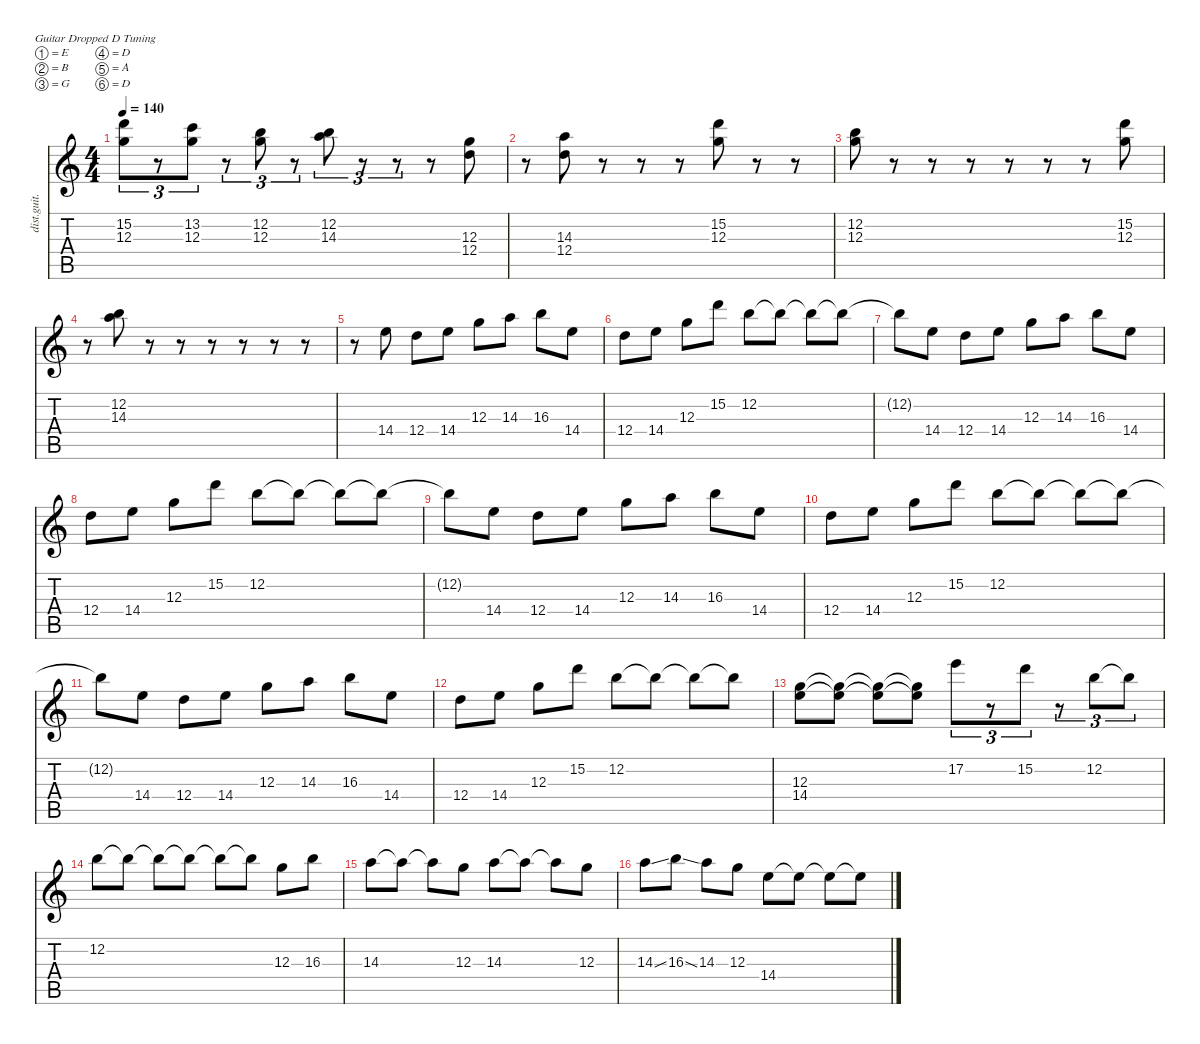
\defaultSystemsLayout 4
\hideDynamics
\bracketExtendMode nobrackets
\otherSystemsTrackNameOrientation horizontal
\track ("L" "dist.guit.") {instrument distortionguitar}
\staff {score tabs}
\tuning (E4 B3 G3 D3 A2 D2)
\ts (4 4)
\tempo 140
\clef g2
\ks c
(12.3 15.2).8{tu (3 2) dy mf beam Down} r.8{tu (3 2) beam Down} (12.3 13.2).8{tu (3 2) beam Down} r.8{tu (3 2) beam Down} (12.3 12.2).8{tu (3 2) beam Down} r.8{tu (3 2) beam Down} (14.3 12.2).8{tu (3 2) beam Down} r.8{tu (3 2) beam Down} r.8{tu (3 2) beam Down} r.8{beam Down} (12.3 12.4).8{beam Down} |
r.8{beam Down} (12.4 14.3).8{beam Down} r.8{beam Down} r.8{beam Down} r.8{beam Down} (12.3 15.2).8{beam Down} r.8{beam Down} r.8{beam Down} |
(12.3 12.2).8{beam Down} r.8{beam Down} r.8{beam Down} r.8{beam Down} r.8{beam Down} r.8{beam Down} r.8{beam Down} (15.2 12.3).8{beam Down} |
r.8{beam Down} (14.3 12.2).8{beam Down} r.8{beam Down} r.8{beam Down} r.8{beam Down} r.8{beam Down} r.8{beam Down} r.8{beam Down} |
r.8{beam Down} 14.4.8{beam Down} 12.4.8{beam Down} 14.4.8{beam Down} 12.3.8{beam Down} 14.3.8{beam Down} 16.3.8{beam Down} 14.4.8{beam Down} |
12.4.8{beam Down} 14.4.8{beam Down} 12.3.8{beam Down} 15.2.8{beam Down} 12.2.8{beam Down} 12.2{t}.8{beam Down} 12.2{t}.8{beam Down} 12.2{t}.8{beam Down} |
12.2{t}.8{beam Down} 14.4.8{beam Down} 12.4.8{beam Down} 14.4.8{beam Down} 12.3.8{beam Down} 14.3.8{beam Down} 16.3.8{beam Down} 14.4.8{beam Down} |
12.4.8{beam Down} 14.4.8{beam Down} 12.3.8{beam Down} 15.2.8{beam Down} 12.2.8{beam Down} 12.2{t}.8{beam Down} 12.2{t}.8{beam Down} 12.2{t}.8{beam Down} |
12.2{t}.8{beam Down} 14.4.8{beam Down} 12.4.8{beam Down} 14.4.8{beam Down} 12.3.8{beam Down} 14.3.8{beam Down} 16.3.8{beam Down} 14.4.8{beam Down} |
12.4.8{beam Down} 14.4.8{beam Down} 12.3.8{beam Down} 15.2.8{beam Down} 12.2.8{beam Down} 12.2{t}.8{beam Down} 12.2{t}.8{beam Down} 12.2{t}.8{beam Down} |
12.2{t}.8{beam Down} 14.4.8{beam Down} 12.4.8{beam Down} 14.4.8{beam Down} 12.3.8{beam Down} 14.3.8{beam Down} 16.3.8{beam Down} 14.4.8{beam Down} |
12.4.8{beam Down} 14.4.8{beam Down} 12.3.8{beam Down} 15.2.8{beam Down} 12.2.8{beam Down} 12.2{t}.8{beam Down} 12.2{t}.8{beam Down} 12.2{t}.8{beam Down} |
(14.4 12.3).8{beam Down} (14.4{t} 12.3{t}).8{beam Down} (14.4{t} 12.3{t}).8{beam Down} (14.4{t} 12.3{t}).8{beam Down} 17.2.8{tu (3 2) beam Down} r.8{tu (3 2) beam Down} 15.2.8{tu (3 2) beam Down} r.8{tu (3 2) beam Down} 12.2.8{tu (3 2) beam Down} 12.2{t}.8{tu (3 2) beam Down} |
12.2.8{beam Down} 12.2{t}.8{beam Down} 12.2{t}.8{beam Down} 12.2{t}.8{beam Down} 12.2{t}.8{beam Down} 12.2{t}.8{beam Down} 12.3.8{beam Down} 16.3.8{beam Down} |
14.3.8{beam Down} 14.3{t}.8{beam Down} 14.3{t}.8{beam Down} 12.3.8{beam Down} 14.3.8{beam Down} 14.3{t}.8{beam Down} 14.3{t}.8{beam Down} 12.3.8{beam Down} |
14.3{ss}.8{beam Down} 16.3{ss}.8{beam Down} 14.3.8{beam Down} 12.3.8{beam Down} 14.4.8{beam Down} 14.4{t}.8{beam Down} 14.4{t}.8{beam Down} 14.4{t}.8{beam Down}
